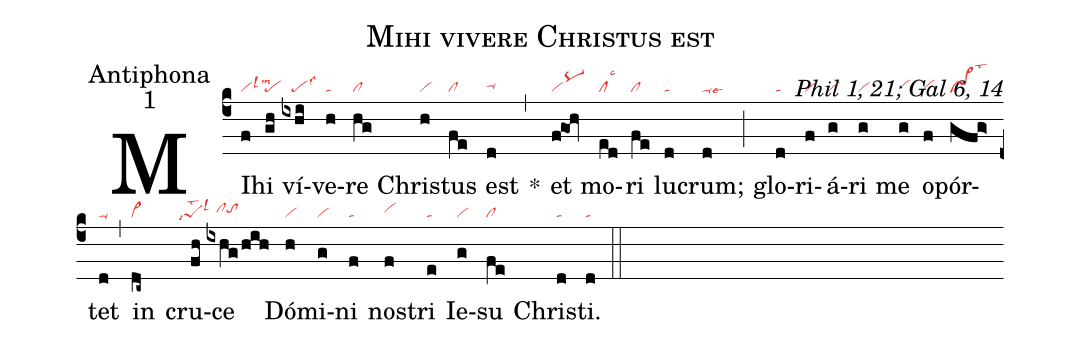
name:Mihi vivere Christus est;
office-part:Antiphona;
mode:1;
commentary:Phil 1, 21; Gal 6, 14;
nabc-lines:1;
%%
(c4)
MI(f|vilsl3lsm3)hi(gh|pe) ví(ixhi|///pelss3)ve(h|ta)re(hg|cl) Chris(h|vi)tus(fe|cl) est(d|ta-hh) *(,)
et(fgOh|vipq-hj) mo(ed|cllsc3)ri(fe|cl) lu(d|ta)crum;(d|ta-lse6) (;)
glo(d|ta)ri(f|vi)á(g|vi)ri(g|vi) me(g|vihg) o(f|vihg)pór(gfg>|vs>lst3)tet(d|ta-) (,)
in(dc~|vi>) cru(fh|````peSlsi7lst2lsl3)ce(ixhg/hih|///clhhtohh) Dó(h|vi)mi(g|vi)ni(f|ta) nos(f|vihh)tri(e|ta) Ie(g|vi)su(fe|cl) Chris(d|ta)ti.(d|ta) (::)
